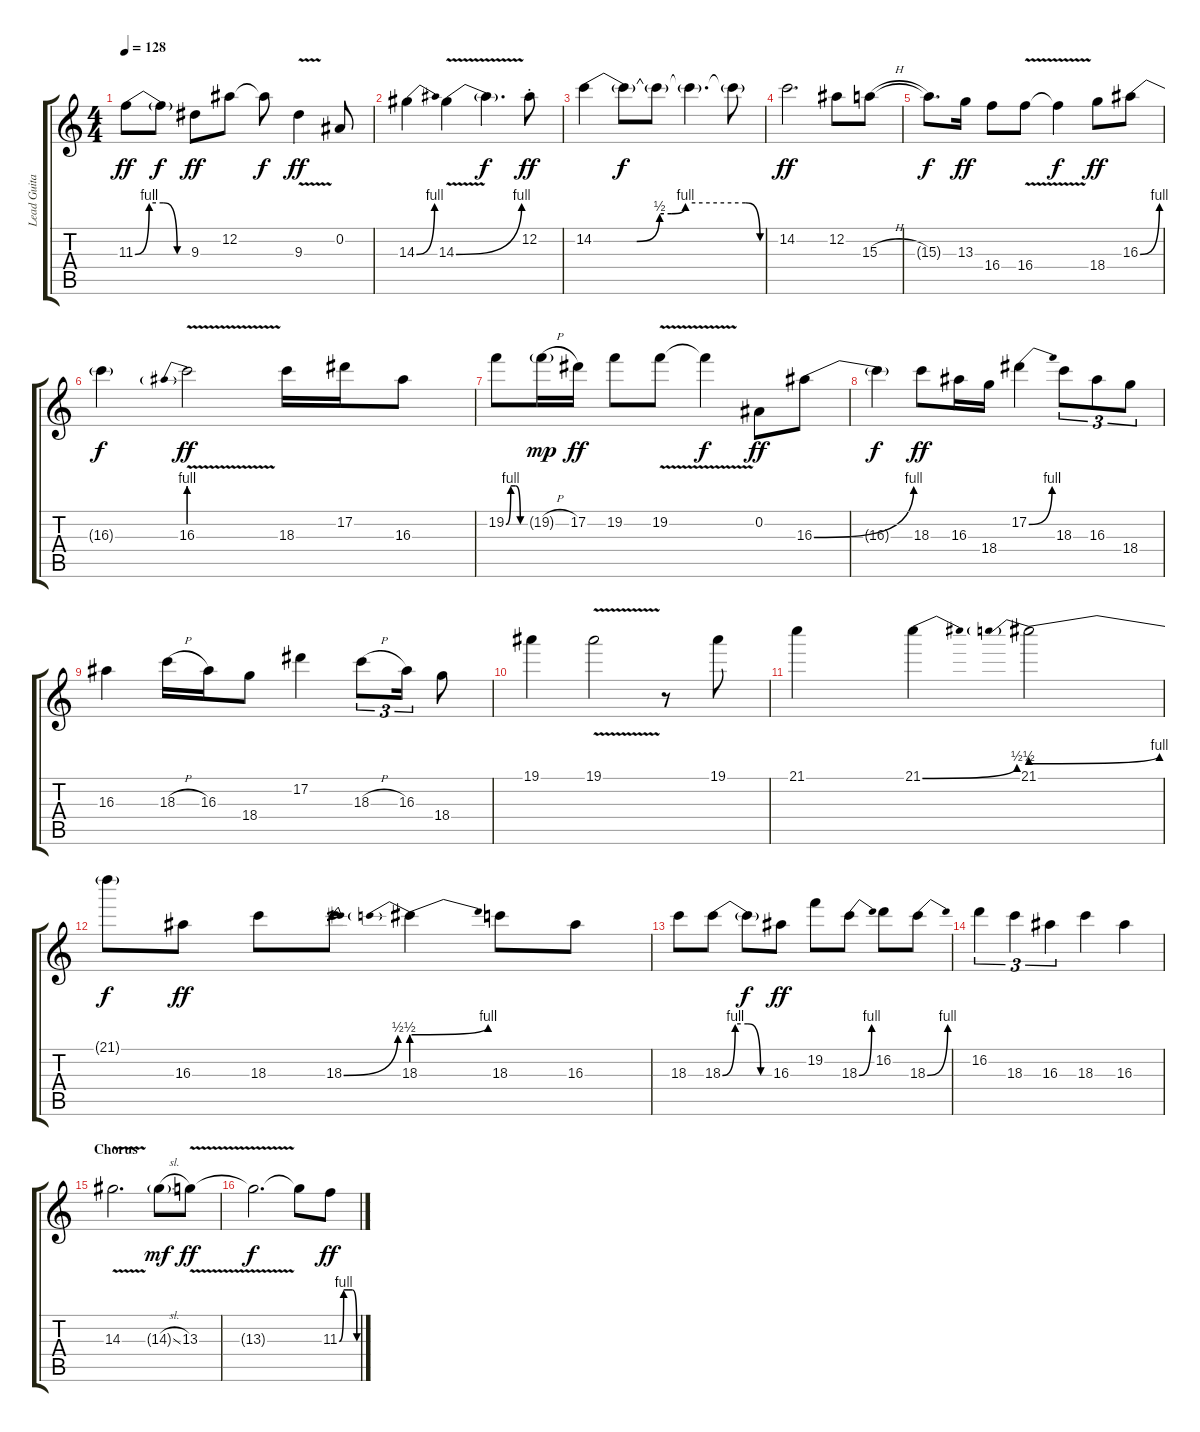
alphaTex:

\track ("Lead Guitar (Slash)" "Lead Guita") {instrument overdrivenguitar}
\staff {score tabs}
\tuning (Eb4 Bb3 Gb3 Db3 Ab2 Eb2) {hide}
\ts (4 4)
\tempo 128
\clef g2
\ks c
11.3{be (custom 0 0 15 4 30 4 45 0 60 0)}.8{dy ff} 11.3{t}.8{dy f} 9.3.8{dy ff} 12.2.8 12.2{t}.8{dy f} 9.3{v}.4{dy ff} 0.2.8 |
14.3{be (bend 0 0 60 4)}.4 14.3{be (bend 0 0 60 4) v}.4 14.3{t}.4{d dy f} 12.2{st}.8{dy ff} |
14.2{be (custom 0 0 15 0 23 2 27 2 32 4 53 4 58 0 60 0)}.4 14.2{t}.8{dy f} 14.2{t}.8 14.2{t}.4{d} 14.2{t}.8 |
14.2.2{d dy ff} 12.2.8 15.3{h}.8 |
15.3{t}.8{d dy f} 13.3.16{dy ff} 16.4.8 16.4{v}.8 16.4{t}.4{dy f} 18.4.8{dy ff} 16.3{be (bend 0 0 60 4)}.8 |
16.3{t}.4{dy f} 16.3{be (prebend 0 4 60 4) v}.2{dy ff} 18.3.16 17.2.16 16.3.8 |
19.2{be (custom 0 0 15 4 30 4 45 0 60 0)}.8 19.2{h g}.16{dy mp} 17.2.16{dy ff} 19.2.8 19.2{v}.8 19.2{t}.4{dy f} 0.2.8{dy ff} 16.3{be (bend 0 0 60 4)}.8 |
16.3{t}.4{dy f} 18.3.8{dy ff} 16.3.16 18.4.16 17.2{be (bend 0 0 60 4)}.4 18.3.8{tu (3 2)} 16.3.8{tu (3 2)} 18.4.8{tu (3 2)} |
16.3.4 18.3{h}.16 16.3.16 18.4.8 17.2.4 18.3{h}.8{tu (3 2)} 16.3.16{tu (3 2)} 18.4.8 |
19.1.4 19.1{v}.2 r.8 19.1.8 |
21.1.4 21.1{be (bend 0 0 60 2)}.4 21.1{be (prebendbend 0 2 60 4)}.2 |
21.1{t}.8{dy f} 16.3.8{dy ff} 18.3.8 18.3{be (bend 0 0 60 2)}.8 18.3{be (prebendbend 0 2 60 4)}.4 18.3.8 16.3.8 |
18.3.8 18.3{be (custom 0 0 15 4 30 4 45 0 60 0)}.8 18.3{t}.8{dy f} 16.3.8{dy ff} 19.2.8 18.3{be (bend 0 0 60 4)}.8 16.2.8 18.3{be (bend 0 0 60 4)}.8 |
16.2.4{tu (3 2)} 18.3.4{tu (3 2)} 16.3.4{tu (3 2)} 18.3.4 16.3.4 |
\section ("" "Chorus")
14.3{v}.2{d} 14.3{sl g}.8{dy mf} 13.3{v}.8{dy ff} |
13.3{t}.2{d dy f} 13.3{t}.8 11.3{be (custom 0 0 15 4 30 4 45 4 60 0)}.8{dy ff}
